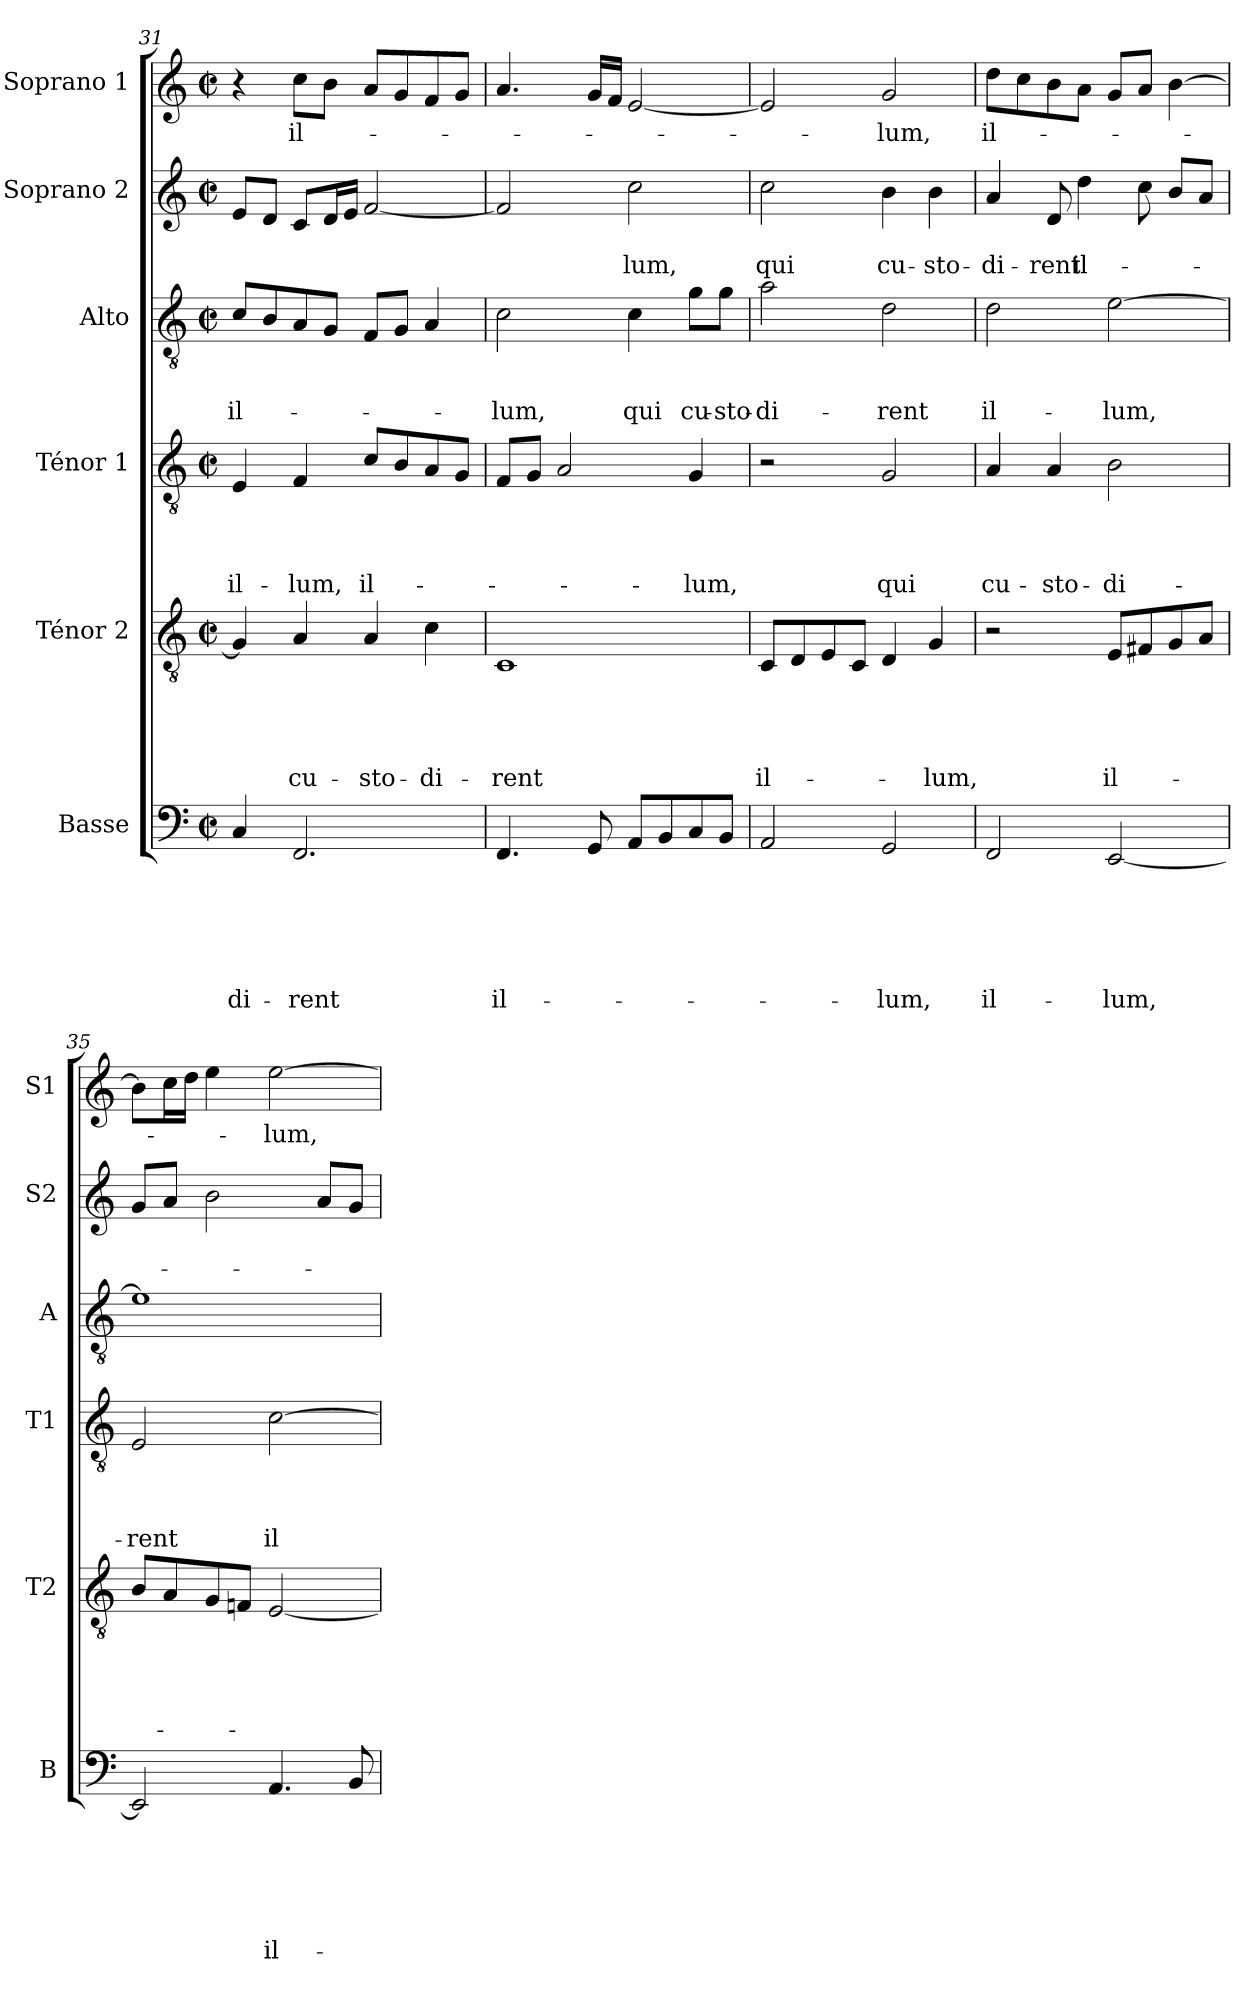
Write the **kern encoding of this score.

**kern	**text	**text	**text	**text	**text	**text	**kern	**text	**text	**text	**text	**text	**kern	**text	**text	**text	**text	**kern	**text	**text	**text	**kern	**text	**text	**kern	**text
*part6	*part6	*part6	*part6	*part6	*part6	*part6	*part5	*part5	*part5	*part5	*part5	*part5	*part4	*part4	*part4	*part4	*part4	*part3	*part3	*part3	*part3	*part2	*part2	*part2	*part1	*part1
*staff6	*staff6	*staff6	*staff6	*staff6	*staff6	*staff6	*staff5	*staff5	*staff5	*staff5	*staff5	*staff5	*staff4	*staff4	*staff4	*staff4	*staff4	*staff3	*staff3	*staff3	*staff3	*staff2	*staff2	*staff2	*staff1	*staff1
*I"Basse	*	*	*	*	*	*	*I"Ténor 2	*	*	*	*	*	*I"Ténor 1	*	*	*	*	*I"Alto	*	*	*	*I"Soprano 2	*	*	*I"Soprano 1	*
*I'B	*	*	*	*	*	*	*I'T2	*	*	*	*	*	*I'T1	*	*	*	*	*I'A	*	*	*	*I'S2	*	*	*I'S1	*
*clefF4	*	*	*	*	*	*	*clefGv2	*	*	*	*	*	*clefGv2	*	*	*	*	*clefGv2	*	*	*	*clefG2	*	*	*clefG2	*
*k[]	*	*	*	*	*	*	*k[]	*	*	*	*	*	*k[]	*	*	*	*	*k[]	*	*	*	*k[]	*	*	*k[]	*
*C:	*	*	*	*	*	*	*C:	*	*	*	*	*	*C:	*	*	*	*	*C:	*	*	*	*C:	*	*	*C:	*
*M2/2	*	*	*	*	*	*	*M2/2	*	*	*	*	*	*M2/2	*	*	*	*	*M2/2	*	*	*	*M2/2	*	*	*M2/2	*
*met(c|)	*	*	*	*	*	*	*met(c|)	*	*	*	*	*	*met(c|)	*	*	*	*	*met(c|)	*	*	*	*met(c|)	*	*	*met(c|)	*
=31	=31	=31	=31	=31	=31	=31	=31	=31	=31	=31	=31	=31	=31	=31	=31	=31	=31	=31	=31	=31	=31	=31	=31	=31	=31	=31
!	!	!	!	!	!	!LO:LY:b	!	!	!	!	!	!	!	!	!	!	!LO:LY:b	!	!	!	!LO:LY:b	!	!	!	!	!
4C/	.	.	.	.	.	-di-	4G/]	.	.	.	.	.	4E/	.	.	.	il-	8c/L	.	.	il-	8e/L	.	.	4r	.
.	.	.	.	.	.	.	.	.	.	.	.	.	.	.	.	.	.	8B/	.	.	.	8d/J	.	.	.	.
!	!	!	!	!	!	!LO:LY:b	!	!	!	!	!	!LO:LY:b	!	!	!	!	!LO:LY:b	!	!	!	!	!	!	!	!	!LO:LY:b
2.FF/	.	.	.	.	.	-rent	4A/	.	.	.	.	cu-	4F/	.	.	.	-lum,	8A/	.	.	.	8c/L	.	.	8cc\L	il-
.	.	.	.	.	.	.	.	.	.	.	.	.	.	.	.	.	.	8G/J	.	.	.	16d/L	.	.	8b\J	.
.	.	.	.	.	.	.	.	.	.	.	.	.	.	.	.	.	.	.	.	.	.	16e/JJ	.	.	.	.
!	!	!	!	!	!	!	!	!	!	!	!	!LO:LY:b	!	!	!	!	!LO:LY:b	!	!	!	!	!	!	!	!	!
.	.	.	.	.	.	.	4A/	.	.	.	.	-sto-	8c/L	.	.	.	il-	8F/L	.	.	.	[2f/	.	.	8a/L	.
.	.	.	.	.	.	.	.	.	.	.	.	.	8B/	.	.	.	.	8G/J	.	.	.	.	.	.	8g/	.
!	!	!	!	!	!	!	!	!	!	!	!	!LO:LY:b	!	!	!	!	!	!	!	!	!	!	!	!	!	!
.	.	.	.	.	.	.	4c\	.	.	.	.	-di-	8A/	.	.	.	.	4A/	.	.	.	.	.	.	8f/	.
.	.	.	.	.	.	.	.	.	.	.	.	.	8G/J	.	.	.	.	.	.	.	.	.	.	.	8g/J	.
=32	=32	=32	=32	=32	=32	=32	=32	=32	=32	=32	=32	=32	=32	=32	=32	=32	=32	=32	=32	=32	=32	=32	=32	=32	=32	=32
!	!	!	!	!	!	!LO:LY:b	!	!	!	!	!	!LO:LY:b	!	!	!	!	!	!	!	!	!LO:LY:b	!	!	!	!	!
4.FF/	.	.	.	.	.	il-	1C	.	.	.	.	-rent	8F/L	.	.	.	.	2c\	.	.	-lum,	2f/]	.	.	4.a/	.
.	.	.	.	.	.	.	.	.	.	.	.	.	8G/J	.	.	.	.	.	.	.	.	.	.	.	.	.
.	.	.	.	.	.	.	.	.	.	.	.	.	2A/	.	.	.	.	.	.	.	.	.	.	.	.	.
8GG/	.	.	.	.	.	.	.	.	.	.	.	.	.	.	.	.	.	.	.	.	.	.	.	.	16g/LL	.
.	.	.	.	.	.	.	.	.	.	.	.	.	.	.	.	.	.	.	.	.	.	.	.	.	16f/JJ	.
!	!	!	!	!	!	!	!	!	!	!	!	!	!	!	!	!	!	!	!	!	!LO:LY:b	!	!	!LO:LY:b	!	!
8AA/L	.	.	.	.	.	.	.	.	.	.	.	.	.	.	.	.	.	4c\	.	.	qui	2cc\	.	-lum,	[2e/	.
8BB/	.	.	.	.	.	.	.	.	.	.	.	.	.	.	.	.	.	.	.	.	.	.	.	.	.	.
!	!	!	!	!	!	!	!	!	!	!	!	!	!	!	!	!	!LO:LY:b	!	!	!	!LO:LY:b	!	!	!	!	!
8C/	.	.	.	.	.	.	.	.	.	.	.	.	4G/	.	.	.	-lum,	8g\L	.	.	cu-	.	.	.	.	.
!	!	!	!	!	!	!	!	!	!	!	!	!	!	!	!	!	!	!	!	!	!LO:LY:b	!	!	!	!	!
8BB/J	.	.	.	.	.	.	.	.	.	.	.	.	.	.	.	.	.	8g\J	.	.	-sto-	.	.	.	.	.
=33	=33	=33	=33	=33	=33	=33	=33	=33	=33	=33	=33	=33	=33	=33	=33	=33	=33	=33	=33	=33	=33	=33	=33	=33	=33	=33
!	!	!	!	!	!	!	!	!	!	!	!	!LO:LY:b	!	!	!	!	!	!	!	!	!LO:LY:b	!	!	!LO:LY:b	!	!
2AA/	.	.	.	.	.	.	8C/L	.	.	.	.	il-	2r	.	.	.	.	2a\	.	.	-di-	2cc\	.	qui	2e/]	.
.	.	.	.	.	.	.	8D/	.	.	.	.	.	.	.	.	.	.	.	.	.	.	.	.	.	.	.
.	.	.	.	.	.	.	8E/	.	.	.	.	.	.	.	.	.	.	.	.	.	.	.	.	.	.	.
.	.	.	.	.	.	.	8C/J	.	.	.	.	.	.	.	.	.	.	.	.	.	.	.	.	.	.	.
!	!	!	!	!	!	!LO:LY:b	!	!	!	!	!	!	!	!	!	!	!LO:LY:b	!	!	!	!LO:LY:b	!	!	!LO:LY:b	!	!LO:LY:b
2GG/	.	.	.	.	.	-lum,	4D/	.	.	.	.	.	2G/	.	.	.	qui	2d\	.	.	-rent	4b\	.	cu-	2g/	-lum,
!	!	!	!	!	!	!	!	!	!	!	!	!LO:LY:b	!	!	!	!	!	!	!	!	!	!	!	!LO:LY:b	!	!
.	.	.	.	.	.	.	4G/	.	.	.	.	-lum,	.	.	.	.	.	.	.	.	.	4b\	.	-sto-	.	.
=34	=34	=34	=34	=34	=34	=34	=34	=34	=34	=34	=34	=34	=34	=34	=34	=34	=34	=34	=34	=34	=34	=34	=34	=34	=34	=34
!	!	!	!	!	!	!LO:LY:b	!	!	!	!	!	!	!	!	!	!	!LO:LY:b	!	!	!	!LO:LY:b	!	!	!LO:LY:b	!	!LO:LY:b
2FF/	.	.	.	.	.	il-	2r	.	.	.	.	.	4A/	.	.	.	cu-	2d\	.	.	il-	4a/	.	-di-	8dd\L	il-
.	.	.	.	.	.	.	.	.	.	.	.	.	.	.	.	.	.	.	.	.	.	.	.	.	8cc\	.
!	!	!	!	!	!	!	!	!	!	!	!	!	!	!	!	!	!LO:LY:b	!	!	!	!	!	!	!LO:LY:b	!	!
.	.	.	.	.	.	.	.	.	.	.	.	.	4A/	.	.	.	-sto-	.	.	.	.	8d/	.	-rent	8b\	.
!	!	!	!	!	!	!	!	!	!	!	!	!	!	!	!	!	!	!	!	!	!	!	!	!LO:LY:b	!	!
.	.	.	.	.	.	.	.	.	.	.	.	.	.	.	.	.	.	.	.	.	.	4dd\	.	il-	8a\J	.
!	!	!	!	!	!	!LO:LY:b	!	!	!	!	!	!LO:LY:b	!	!	!	!	!LO:LY:b	!	!	!	!LO:LY:b	!	!	!	!	!
[2EE/	.	.	.	.	.	-lum,	8E/L	.	.	.	.	il-	2B\	.	.	.	-di-	[2e\	.	.	-lum,	.	.	.	8g/L	.
.	.	.	.	.	.	.	8F#X/	.	.	.	.	.	.	.	.	.	.	.	.	.	.	8cc\	.	.	8a/J	.
.	.	.	.	.	.	.	8G/	.	.	.	.	.	.	.	.	.	.	.	.	.	.	8b/L	.	.	[4b\	.
.	.	.	.	.	.	.	8A/J	.	.	.	.	.	.	.	.	.	.	.	.	.	.	8a/J	.	.	.	.
!!LO:LB:g=z
=35	=35	=35	=35	=35	=35	=35	=35	=35	=35	=35	=35	=35	=35	=35	=35	=35	=35	=35	=35	=35	=35	=35	=35	=35	=35	=35
!	!	!	!	!	!	!	!	!	!	!	!	!	!	!	!	!	!LO:LY:b	!	!	!	!	!	!	!	!	!
2EE/]	.	.	.	.	.	.	8B/L	.	.	.	.	.	2E/	.	.	.	-rent	1e]	.	.	.	8g/L	.	.	8b\L]	.
.	.	.	.	.	.	.	8A/	.	.	.	.	.	.	.	.	.	.	.	.	.	.	8a/J	.	.	16cc\L	.
.	.	.	.	.	.	.	.	.	.	.	.	.	.	.	.	.	.	.	.	.	.	.	.	.	16dd\JJ	.
.	.	.	.	.	.	.	8G/	.	.	.	.	.	.	.	.	.	.	.	.	.	.	2b\	.	.	4ee\	.
.	.	.	.	.	.	.	8Fn/J	.	.	.	.	.	.	.	.	.	.	.	.	.	.	.	.	.	.	.
!	!	!	!	!	!	!LO:LY:b	!	!	!	!	!	!	!	!	!	!	!LO:LY:b	!	!	!	!	!	!	!	!	!LO:LY:b
4.AA/	.	.	.	.	.	il-	[2E/	.	.	.	.	.	[2c\	.	.	.	il-	.	.	.	.	.	.	.	[2ee\	-lum,
.	.	.	.	.	.	.	.	.	.	.	.	.	.	.	.	.	.	.	.	.	.	8a/L	.	.	.	.
8BB/	.	.	.	.	.	.	.	.	.	.	.	.	.	.	.	.	.	.	.	.	.	8g/J	.	.	.	.
=	=	=	=	=	=	=	=	=	=	=	=	=	=	=	=	=	=	=	=	=	=	=	=	=	=	=
*-	*-	*-	*-	*-	*-	*-	*-	*-	*-	*-	*-	*-	*-	*-	*-	*-	*-	*-	*-	*-	*-	*-	*-	*-	*-	*-
